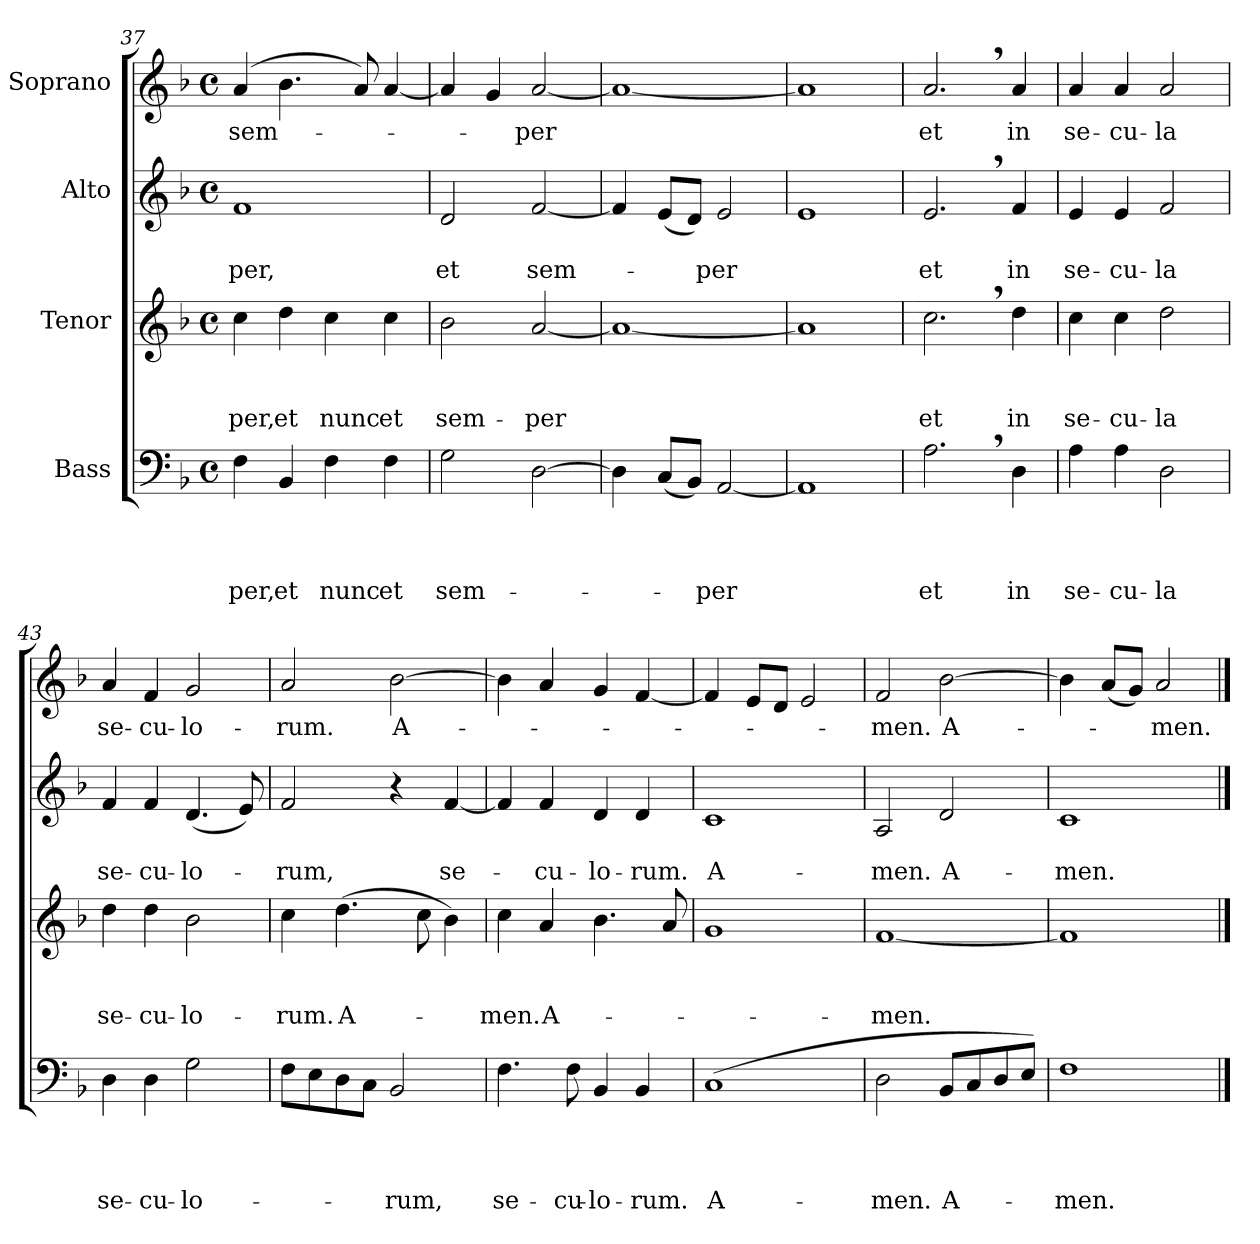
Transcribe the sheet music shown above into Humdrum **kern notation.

**kern	**text	**text	**text	**text	**kern	**text	**text	**text	**kern	**text	**text	**kern	**text
*part4	*part4	*part4	*part4	*part4	*part3	*part3	*part3	*part3	*part2	*part2	*part2	*part1	*part1
*staff4	*staff4	*staff4	*staff4	*staff4	*staff3	*staff3	*staff3	*staff3	*staff2	*staff2	*staff2	*staff1	*staff1
*I"Bass	*	*	*	*	*I"Tenor	*	*	*	*I"Alto	*	*	*I"Soprano	*
*clefF4	*	*	*	*	*clefG2	*	*	*	*clefG2	*	*	*clefG2	*
*k[b-]	*	*	*	*	*k[b-]	*	*	*	*k[b-]	*	*	*k[b-]	*
*F:	*	*	*	*	*F:	*	*	*	*F:	*	*	*F:	*
*M4/4	*	*	*	*	*M4/4	*	*	*	*M4/4	*	*	*M4/4	*
*met(c)	*	*	*	*	*met(c)	*	*	*	*met(c)	*	*	*met(c)	*
=37	=37	=37	=37	=37	=37	=37	=37	=37	=37	=37	=37	=37	=37
!	!	!	!	!LO:LY:b	!	!	!	!LO:LY:b	!	!	!LO:LY:b	!	!LO:LY:b
4F\	.	.	.	-per,	4cc\	.	.	-per,	1f	.	-per,	(4a/	sem-
!	!	!	!	!LO:LY:b	!	!	!	!LO:LY:b	!	!	!	!	!
4BB-/	.	.	.	et	4dd\	.	.	et	.	.	.	4.b-\	.
!	!	!	!	!LO:LY:b	!	!	!	!LO:LY:b	!	!	!	!	!
4F\	.	.	.	nunc	4cc\	.	.	nunc	.	.	.	.	.
.	.	.	.	.	.	.	.	.	.	.	.	8a/)	.
!	!	!	!	!LO:LY:b	!	!	!	!LO:LY:b	!	!	!	!	!
4F\	.	.	.	et	4cc\	.	.	et	.	.	.	[<4a/	.
!!LO:LB:g=z
=38	=38	=38	=38	=38	=38	=38	=38	=38	=38	=38	=38	=38	=38
!	!	!	!	!LO:LY:b	!	!	!	!LO:LY:b	!	!	!LO:LY:b	!	!
2G\	.	.	.	sem-	2b-\	.	.	sem-	2d/	.	et	4a/]	.
.	.	.	.	.	.	.	.	.	.	.	.	4g/	.
!	!	!	!	!	!	!	!	!LO:LY:b	!	!	!LO:LY:b	!	!LO:LY:b
[>2D\	.	.	.	.	[<2a/	.	.	-per	[<2f/	.	sem-	[<2a/	-per
=39	=39	=39	=39	=39	=39	=39	=39	=39	=39	=39	=39	=39	=39
4D\]	.	.	.	.	1a_	.	.	.	4f/]	.	.	1a_	.
(<8C/L	.	.	.	.	.	.	.	.	(<8e/L	.	.	.	.
8BB-/J)	.	.	.	.	.	.	.	.	8d/J)	.	.	.	.
!	!	!	!	!LO:LY:b	!	!	!	!	!	!	!LO:LY:b	!	!
[<2AA/	.	.	.	-per	.	.	.	.	2e/	.	-per	.	.
=40	=40	=40	=40	=40	=40	=40	=40	=40	=40	=40	=40	=40	=40
1AA]	.	.	.	.	1a]	.	.	.	1e	.	.	1a]	.
=41	=41	=41	=41	=41	=41	=41	=41	=41	=41	=41	=41	=41	=41
!	!	!	!	!LO:LY:b	!	!	!	!LO:LY:b	!	!	!LO:LY:b	!	!LO:LY:b
2.A,>\	.	.	.	et	2.cc,>\	.	.	et	2.e,>/	.	et	2.a,>/	et
!	!	!	!	!LO:LY:b	!	!	!	!LO:LY:b	!	!	!LO:LY:b	!	!LO:LY:b
4D\	.	.	.	in	4dd\	.	.	in	4f/	.	in	4a/	in
=42	=42	=42	=42	=42	=42	=42	=42	=42	=42	=42	=42	=42	=42
!	!	!	!	!LO:LY:b	!	!	!	!LO:LY:b	!	!	!LO:LY:b	!	!LO:LY:b
4A\	.	.	.	se-	4cc\	.	.	se-	4e/	.	se-	4a/	se-
!	!	!	!	!LO:LY:b	!	!	!	!LO:LY:b	!	!	!LO:LY:b	!	!LO:LY:b
4A\	.	.	.	-cu-	4cc\	.	.	-cu-	4e/	.	-cu-	4a/	-cu-
!	!	!	!	!LO:LY:b	!	!	!	!LO:LY:b	!	!	!LO:LY:b	!	!LO:LY:b
2D\	.	.	.	-la	2dd\	.	.	-la	2f/	.	-la	2a/	-la
=43	=43	=43	=43	=43	=43	=43	=43	=43	=43	=43	=43	=43	=43
!	!	!	!	!LO:LY:b	!	!	!	!LO:LY:b	!	!	!LO:LY:b	!	!LO:LY:b
4D\	.	.	.	se-	4dd\	.	.	se-	4f/	.	se-	4a/	se-
!	!	!	!	!LO:LY:b	!	!	!	!LO:LY:b	!	!	!LO:LY:b	!	!LO:LY:b
4D\	.	.	.	-cu-	4dd\	.	.	-cu-	4f/	.	-cu-	4f/	-cu-
!	!	!	!	!LO:LY:b	!	!	!	!LO:LY:b	!	!	!LO:LY:b	!	!LO:LY:b
2G\	.	.	.	-lo-	2b-\	.	.	-lo-	(<4.d/	.	-lo-	2g/	-lo-
.	.	.	.	.	.	.	.	.	8e/)	.	.	.	.
!!LO:LB:g=z
=44	=44	=44	=44	=44	=44	=44	=44	=44	=44	=44	=44	=44	=44
!	!	!	!	!	!	!	!	!LO:LY:b	!	!	!LO:LY:b	!	!LO:LY:b
8F\L	.	.	.	.	4cc\	.	.	-rum.	2f/	.	-rum,	2a/	-rum.
8E\	.	.	.	.	.	.	.	.	.	.	.	.	.
!	!	!	!	!	!	!	!	!LO:LY:b	!	!	!	!	!
8D\	.	.	.	.	(>4.dd\	.	.	A-	.	.	.	.	.
8C\J	.	.	.	.	.	.	.	.	.	.	.	.	.
!	!	!	!	!LO:LY:b	!	!	!	!	!	!	!	!	!LO:LY:b
2BB-/	.	.	.	-rum,	.	.	.	.	4r	.	.	[>2b-\	A-
.	.	.	.	.	8cc\	.	.	.	.	.	.	.	.
!	!	!	!	!	!	!	!	!	!	!	!LO:LY:b	!	!
.	.	.	.	.	4b-\)	.	.	.	[<4f/	.	se-	.	.
=45	=45	=45	=45	=45	=45	=45	=45	=45	=45	=45	=45	=45	=45
!	!	!	!	!LO:LY:b	!	!	!	!LO:LY:b	!	!	!	!	!
4.F\	.	.	.	se-	4cc\	.	.	-men.	4f/]	.	.	4b-\]	.
!	!	!	!	!	!	!	!	!LO:LY:b	!	!	!LO:LY:b	!	!
.	.	.	.	.	4a/	.	.	A-	4f/	.	-cu-	4a/	.
!	!	!	!	!LO:LY:b	!	!	!	!	!	!	!	!	!
8F\	.	.	.	-cu-	.	.	.	.	.	.	.	.	.
!	!	!	!	!LO:LY:b	!	!	!	!	!	!	!LO:LY:b	!	!
4BB-/	.	.	.	-lo-	4.b-\	.	.	.	4d/	.	-lo-	4g/	.
!	!	!	!	!LO:LY:b	!	!	!	!	!	!	!LO:LY:b	!	!
4BB-/	.	.	.	-rum.	.	.	.	.	4d/	.	-rum.	[<4f/	.
.	.	.	.	.	8a/	.	.	.	.	.	.	.	.
=46	=46	=46	=46	=46	=46	=46	=46	=46	=46	=46	=46	=46	=46
!	!	!	!	!LO:LY:b	!	!	!	!	!	!	!LO:LY:b	!	!
(>1C	.	.	.	A-	1g	.	.	.	1c	.	A-	4f/]	.
.	.	.	.	.	.	.	.	.	.	.	.	8e/L	.
.	.	.	.	.	.	.	.	.	.	.	.	8d/J	.
.	.	.	.	.	.	.	.	.	.	.	.	2e/	.
=47	=47	=47	=47	=47	=47	=47	=47	=47	=47	=47	=47	=47	=47
!	!	!	!	!LO:LY:b	!	!	!	!LO:LY:b	!	!	!LO:LY:b	!	!LO:LY:b
2D\	.	.	.	-men.	[<1f	.	.	-men.	2A/	.	-men.	2f/	-men.
!	!	!	!	!LO:LY:b	!	!	!	!	!	!	!LO:LY:b	!	!LO:LY:b
8BB-/L	.	.	.	A-	.	.	.	.	2d/	.	A-	[>2b-\	A-
8C/	.	.	.	.	.	.	.	.	.	.	.	.	.
8D/	.	.	.	.	.	.	.	.	.	.	.	.	.
8E/J)	.	.	.	.	.	.	.	.	.	.	.	.	.
=48	=48	=48	=48	=48	=48	=48	=48	=48	=48	=48	=48	=48	=48
!	!	!	!	!LO:LY:b	!	!	!	!	!	!	!LO:LY:b	!	!
1F	.	.	.	-men.	1f]	.	.	.	1c	.	-men.	4b-\]	.
.	.	.	.	.	.	.	.	.	.	.	.	(<8a/L	.
.	.	.	.	.	.	.	.	.	.	.	.	8g/J)	.
!	!	!	!	!	!	!	!	!	!	!	!	!	!LO:LY:b
.	.	.	.	.	.	.	.	.	.	.	.	2a/	-men.
==	==	==	==	==	==	==	==	==	==	==	==	==	==
*-	*-	*-	*-	*-	*-	*-	*-	*-	*-	*-	*-	*-	*-
